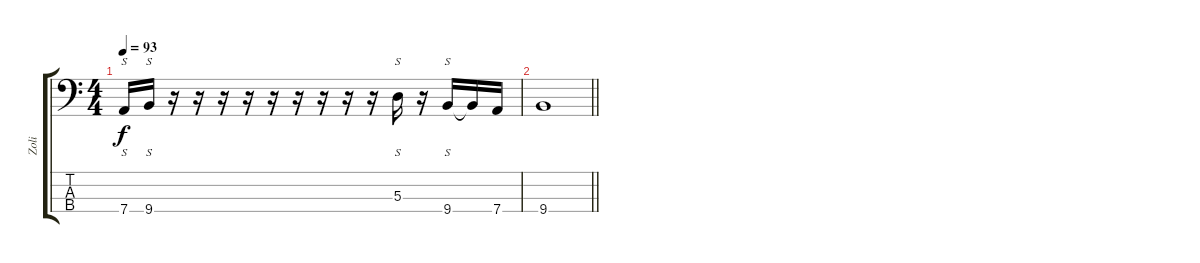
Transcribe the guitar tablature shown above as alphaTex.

\track ("Zoli" "Zoli") {instrument electricbassfinger}
\staff {score tabs}
\tuning (G2 D2 A1 D1) {hide}
\ts (4 4)
\tempo 93
\clef f4
\ks c
7.4.16{s dy f} 9.4.16{s} r.16 r.16 r.16 r.16 r.16 r.16 r.16 r.16 r.16 5.3.16{s} r.16 9.4.16{s} 9.4{t}.16 7.4.16 |
\barLineRight lightlight
9.4.1
